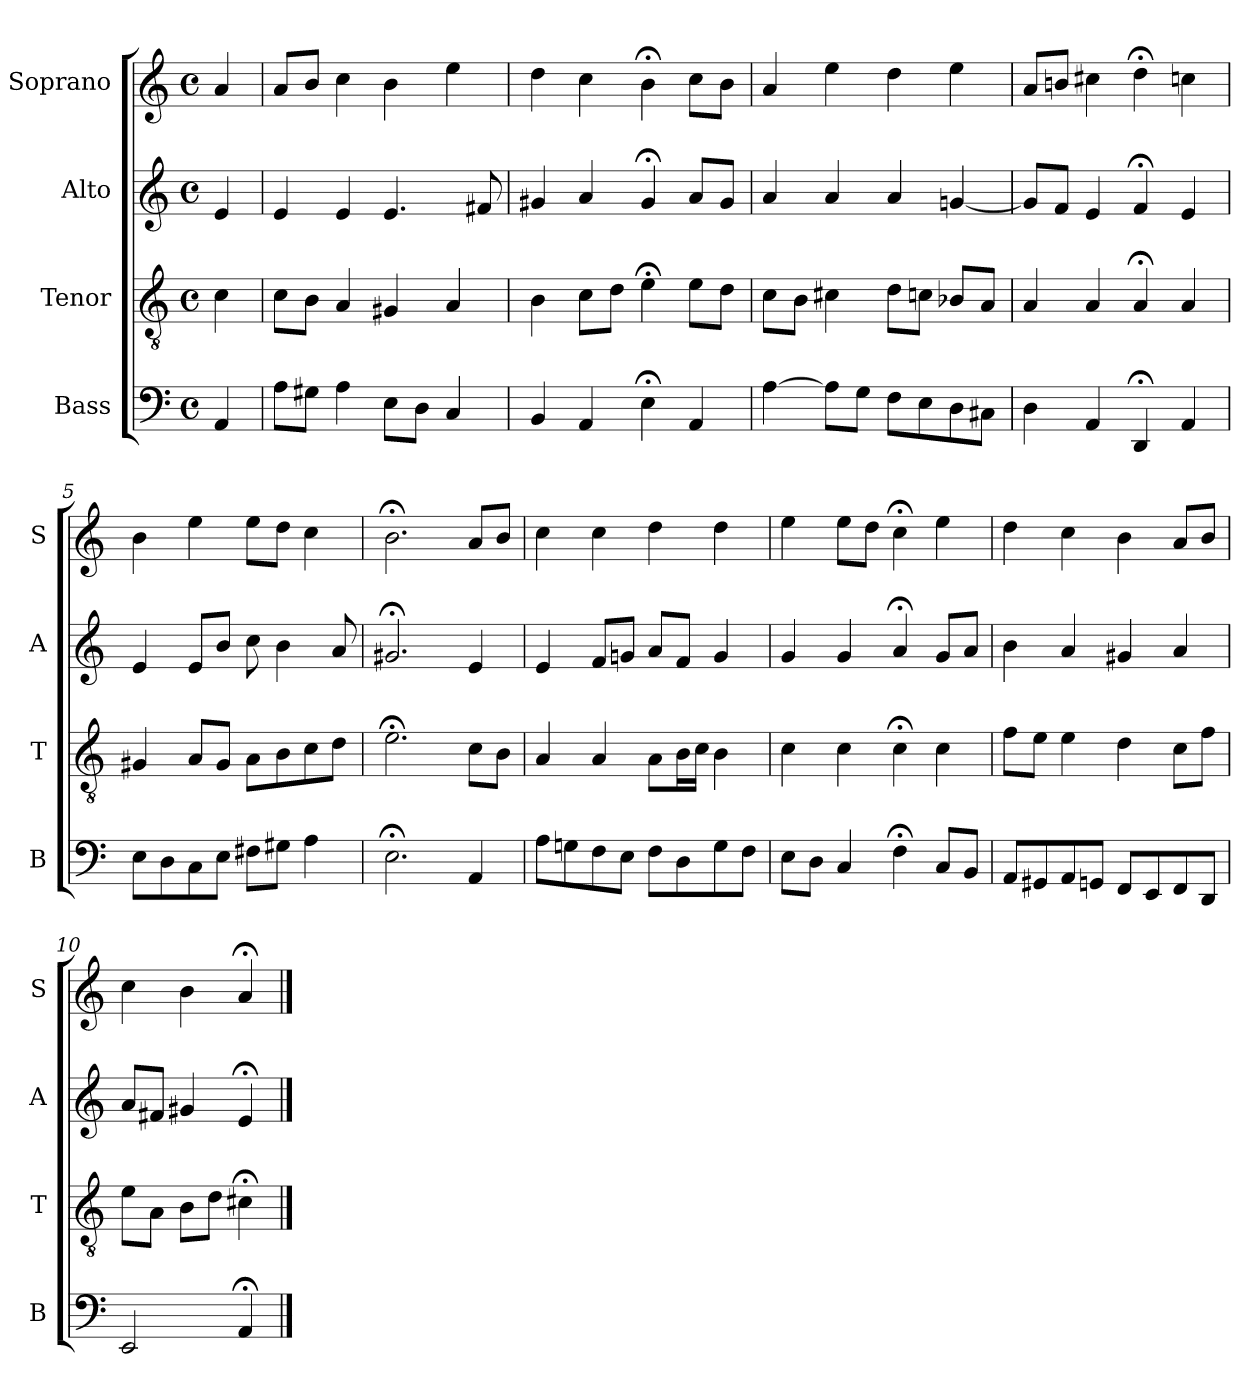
**kern	**kern	**kern	**kern
*part4	*part3	*part2	*part1
*staff4	*staff3	*staff2	*staff1
*I"Bass	*I"Tenor	*I"Alto	*I"Soprano
*I'B	*I'T	*I'A	*I'S
*clefF4	*clefGv2	*clefG2	*clefG2
*k[]	*k[]	*k[]	*k[]
*a:	*a:	*a:	*a:
*M4/4	*M4/4	*M4/4	*M4/4
*met(c)	*met(c)	*met(c)	*met(c)
*MM100	*MM100	*MM100	*MM100
=	=	=	=
4AA	4c	4e	4a
=1	=1	=1	=1
8AL	8cL	4e	8aL
8G#XJ	8BJ	.	8bJ
4A	4A	4e	4cc
8EL	4G#X	4.e	4b
8DJ	.	.	.
4C	4A	.	4ee
.	.	8f#X	.
=2	=2	=2	=2
4BB	4B	4g#X	4dd
4AA	8cL	4a	4cc
.	8dJ	.	.
4E;<	4e;<	4g#;<	4b;<
4AA	8eL	8aL	8ccL
.	8dJ	8g#J	8bJ
=3	=3	=3	=3
[4A	8cL	4a	4a
.	8BJ	.	.
8AL]	4c#X	4a	4ee
8GJ	.	.	.
8FL	8dL	4a	4dd
8E	8cnJ	.	.
8D	8B-XL	[4gn	4ee
8C#XJ	8AJ	.	.
=4	=4	=4	=4
4D	4A	8gL]	8aL
.	.	8fJ	8bnJ
4AA	4A	4e	4cc#X
4DD;<	4A;<	4f;<	4dd;<
4AA	4A	4e	4ccn
=5	=5	=5	=5
8EL	4G#X	4e	4b
8D	.	.	.
8C	8AL	8eL	4ee
8EJ	8G#J	8bJ	.
8F#XL	8AL	8cc	8eeL
8G#XJ	8B	4b	8ddJ
4A	8c	.	4cc
.	8dJ	8a	.
=6	=6	=6	=6
2.E;<	2.e;<	2.g#X;<	2.b;<
4AA	8cL	4e	8aL
.	8BJ	.	8bJ
=7	=7	=7	=7
8AL	4A	4e	4cc
8Gn	.	.	.
8F	4A	8fL	4cc
8EJ	.	8gnJ	.
8FL	8AL	8aL	4dd
8D	16BL	8fJ	.
.	16cJJ	.	.
8G	4B	4g	4dd
8FJ	.	.	.
=8	=8	=8	=8
8EL	4c	4g	4ee
8DJ	.	.	.
4C	4c	4g	8eeL
.	.	.	8ddJ
4F;<	4c;<	4a;<	4cc;<
8CL	4c	8gL	4ee
8BBJ	.	8aJ	.
=9	=9	=9	=9
8AAL	8fL	4b	4dd
8GG#X	8eJ	.	.
8AA	4e	4a	4cc
8GGnJ	.	.	.
8FFL	4d	4g#X	4b
8EE	.	.	.
8FF	8cL	4a	8aL
8DDJ	8fJ	.	8bJ
=10	=10	=10	=10
2EEi	8eiL	8aiL	4cci
.	8AJ	8f#XJ	.
.	8BL	4g#X	4b
.	8dJ	.	.
4AA;<	4c#X;<	4e;<	4a;<
==	==	==	==
*-	*-	*-	*-
